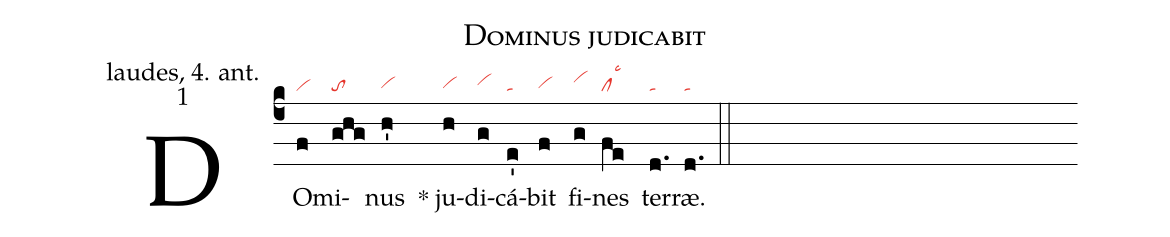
name: Dominus judicabit;
office-part: laudes, 4. ant.;
mode: 1;
nabc-lines: 1;
%%
(c4)
DO(f|vi)mi(ghg|to)nus(h'|vihg) * j{u}(h|vihg)di(g|vihh)cá(e'|ta)bit(f|vihg) fi(g|vihi)nes(fe|cllsc3) ter(d.|ta)ræ.(d.|ta) (::)
